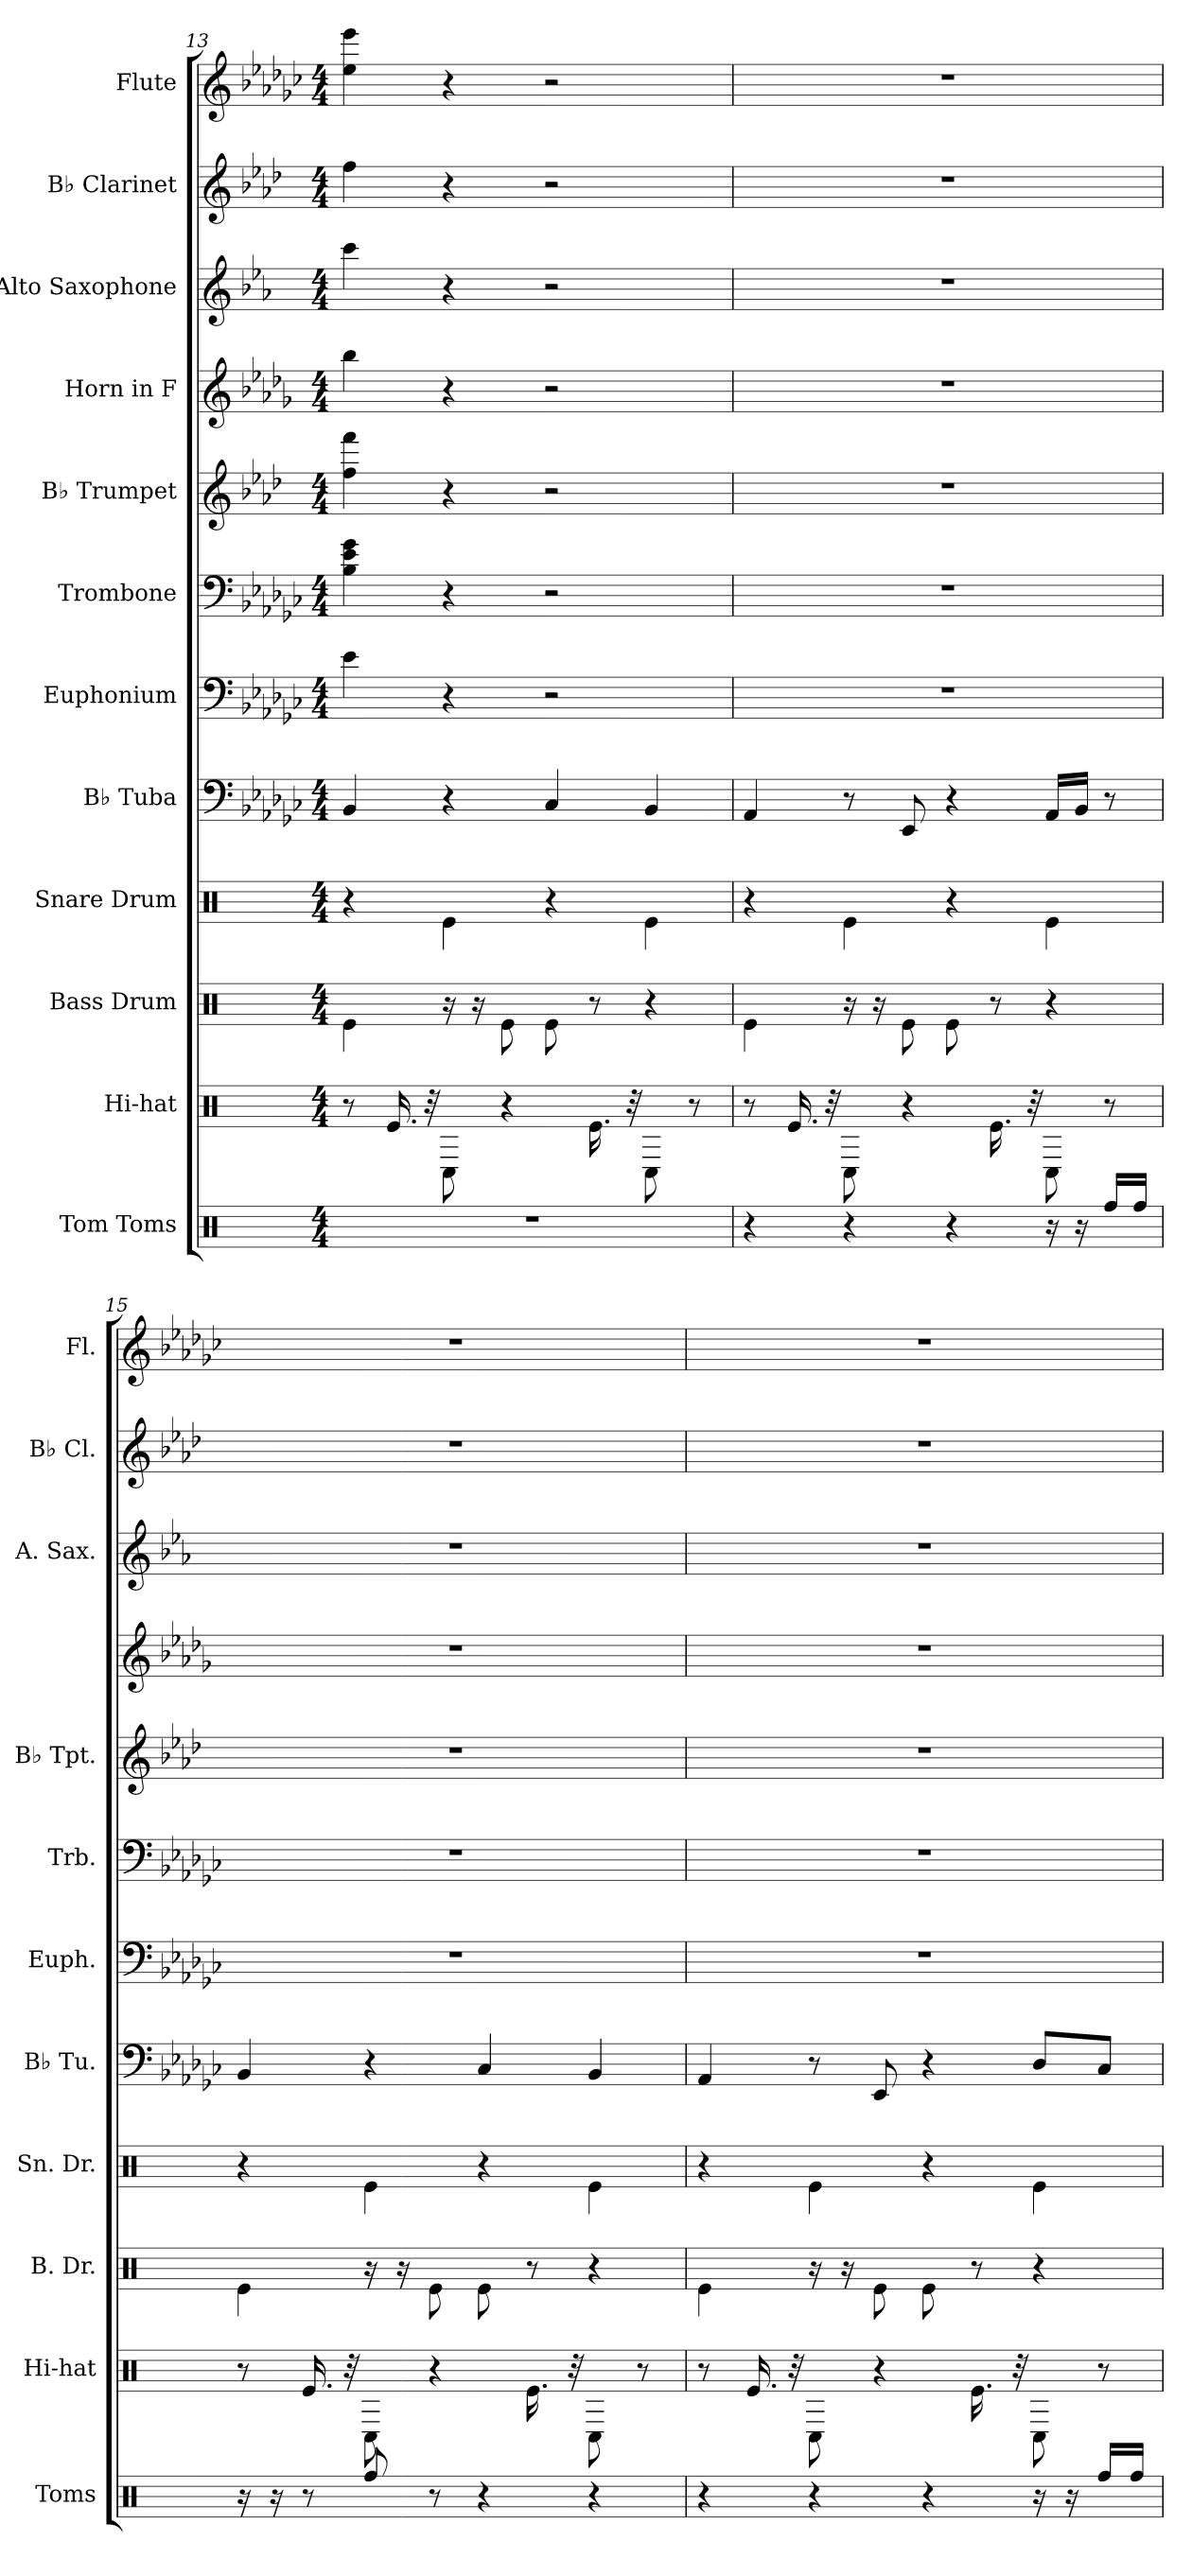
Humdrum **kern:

**kern	**kern	**kern	**kern	**kern	**kern	**kern	**kern	**kern	**kern	**kern	**kern
*part12	*part11	*part10	*part9	*part8	*part7	*part6	*part5	*part4	*part3	*part2	*part1
*staff12	*staff11	*staff10	*staff9	*staff8	*staff7	*staff6	*staff5	*staff4	*staff3	*staff2	*staff1
*I"Tom Toms	*I"Hi-hat	*I"Bass Drum	*I"Snare Drum	*I"B♭ Tuba	*I"Euphonium	*I"Trombone	*I"B♭ Trumpet	*I"Horn in F	*I"Alto Saxophone	*I"B♭ Clarinet	*I"Flute
*I'Toms	*I'Hi-hat	*I'B. Dr.	*I'Sn. Dr.	*I'B♭ Tu.	*I'Euph.	*I'Trb.	*I'B♭ Tpt.	*	*I'A. Sax.	*I'B♭ Cl.	*I'Fl.
*clefX	*clefX	*clefX	*clefX	*clefF4	*clefF4	*clefF4	*clefG2	*clefG2	*clefG2	*clefG2	*clefG2
*	*	*	*	*	*	*	*ITrd1c2	*ITrd4c7	*ITrd5c9	*ITrd1c2	*
*k[]	*k[]	*k[]	*k[]	*k[b-e-a-d-g-c-]	*k[b-e-a-d-g-c-]	*k[b-e-a-d-g-c-]	*k[b-e-a-d-g-c-]	*k[b-e-a-d-g-c-]	*k[b-e-a-d-g-c-]	*k[b-e-a-d-g-c-]	*k[b-e-a-d-g-c-]
*M4/4	*M4/4	*M4/4	*M4/4	*M4/4	*M4/4	*M4/4	*M4/4	*M4/4	*M4/4	*M4/4	*M4/4
=13	=13	=13	=13	=13	=13	=13	=13	=13	=13	=13	=13
1r	8r	4Re\	4r	4BB-/	4e-\	4B-\ 4e-\ 4g-\	4ee-\ 4eee-\	4ee-\	4ee-\	4ee-\	4ee-\ 4eee-\
.	16.Re/	.	.	.	.	.	.	.	.	.	.
.	32r	.	.	.	.	.	.	.	.	.	.
.	8RC\	16r	4Re\	4r	4r	4r	4r	4r	4r	4r	4r
.	.	16r	.	.	.	.	.	.	.	.	.
.	4r	8Re\	.	.	.	.	.	.	.	.	.
.	.	8Re\	4r	4C-/	2r	2r	2r	2r	2r	2r	2r
.	16.Re\	8r	.	.	.	.	.	.	.	.	.
.	32r	.	.	.	.	.	.	.	.	.	.
.	8RC\	4r	4Re\	4BB-/	.	.	.	.	.	.	.
.	8r	.	.	.	.	.	.	.	.	.	.
!!LO:PB:g=z
=14	=14	=14	=14	=14	=14	=14	=14	=14	=14	=14	=14
4r	8r	4Re\	4r	4AA-/	1r	1r	1r	1r	1r	1r	1r
.	16.Re/	.	.	.	.	.	.	.	.	.	.
.	32r	.	.	.	.	.	.	.	.	.	.
4r	8RC\	16r	4Re\	8r	.	.	.	.	.	.	.
.	.	16r	.	.	.	.	.	.	.	.	.
.	4r	8Re\	.	8EE-/	.	.	.	.	.	.	.
4r	.	8Re\	4r	4r	.	.	.	.	.	.	.
.	16.Re\	8r	.	.	.	.	.	.	.	.	.
.	32r	.	.	.	.	.	.	.	.	.	.
16r	8RC\	4r	4Re\	16AA-/LL	.	.	.	.	.	.	.
16r	.	.	.	16BB-/JJ	.	.	.	.	.	.	.
16Rff/LL	8r	.	.	8r	.	.	.	.	.	.	.
16Rff/JJ	.	.	.	.	.	.	.	.	.	.	.
=15	=15	=15	=15	=15	=15	=15	=15	=15	=15	=15	=15
16r	8r	4Re\	4r	4BB-/	1r	1r	1r	1r	1r	1r	1r
16r	.	.	.	.	.	.	.	.	.	.	.
8r	16.Re/	.	.	.	.	.	.	.	.	.	.
.	32r	.	.	.	.	.	.	.	.	.	.
8Rff/	8RC\	16r	4Re\	4r	.	.	.	.	.	.	.
.	.	16r	.	.	.	.	.	.	.	.	.
8r	4r	8Re\	.	.	.	.	.	.	.	.	.
4r	.	8Re\	4r	4C-/	.	.	.	.	.	.	.
.	16.Re\	8r	.	.	.	.	.	.	.	.	.
.	32r	.	.	.	.	.	.	.	.	.	.
4r	8RC\	4r	4Re\	4BB-/	.	.	.	.	.	.	.
.	8r	.	.	.	.	.	.	.	.	.	.
!!LO:PB:g=z
=16	=16	=16	=16	=16	=16	=16	=16	=16	=16	=16	=16
4r	8r	4Re\	4r	4AA-/	1r	1r	1r	1r	1r	1r	1r
.	16.Re/	.	.	.	.	.	.	.	.	.	.
.	32r	.	.	.	.	.	.	.	.	.	.
4r	8RC\	16r	4Re\	8r	.	.	.	.	.	.	.
.	.	16r	.	.	.	.	.	.	.	.	.
.	4r	8Re\	.	8EE-/	.	.	.	.	.	.	.
4r	.	8Re\	4r	4r	.	.	.	.	.	.	.
.	16.Re\	8r	.	.	.	.	.	.	.	.	.
.	32r	.	.	.	.	.	.	.	.	.	.
16r	8RC\	4r	4Re\	8D-/L	.	.	.	.	.	.	.
16r	.	.	.	.	.	.	.	.	.	.	.
16Rff/LL	8r	.	.	8C-/J	.	.	.	.	.	.	.
16Rff/JJ	.	.	.	.	.	.	.	.	.	.	.
=	=	=	=	=	=	=	=	=	=	=	=
*-	*-	*-	*-	*-	*-	*-	*-	*-	*-	*-	*-
